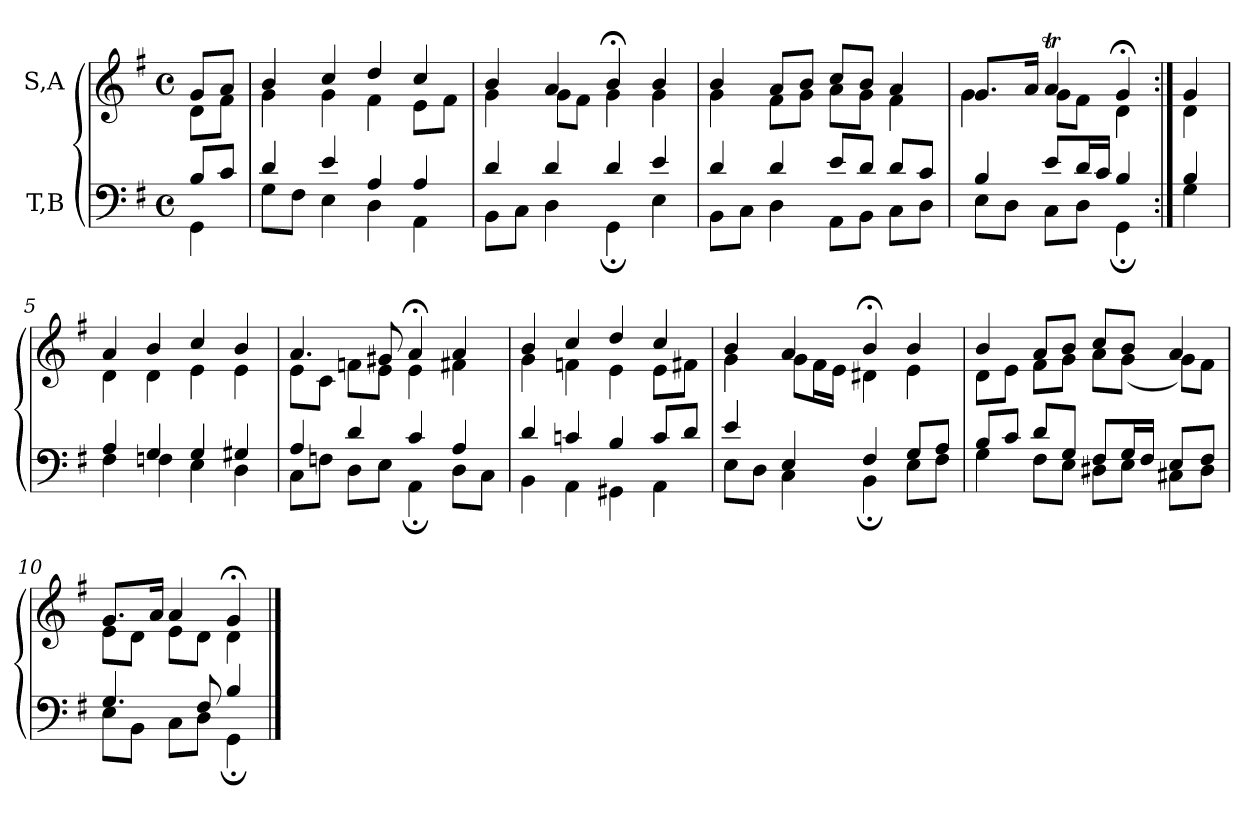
**kern	**kern
*part2	*part1
*staff2	*staff1
*I"T,B	*I"S,A
*clefF4	*clefG2
*k[f#]	*k[f#]
*M4/4	*M4/4
*met(c)	*met(c)
=	=
*^	*^
8BL	4GG	8gL	8dL
8cJ	.	8aJ	8f#J
=1	=1	=1	=1
4d	8GL	4b	4g
.	8F#J	.	.
4e	4E	4cc	4g
4A	4D	4dd	4f#
4A	4AA	4cc	8eL
.	.	.	8f#J
=2	=2	=2	=2
4d	8BBL	4b	4g
.	8CJ	.	.
4d	4D	4a	8gL
.	.	.	8f#J
4d	4GG;	4b;<	4g
4e	4E	4b	4g
=3	=3	=3	=3
4d	8BBL	4b	4g
.	8CJ	.	.
4d	4D	8aL	8f#L
.	.	8bJ	8gJ
8eL	8AAL	8ccL	8aL
8dJ	8BBJ	8bJ	8gJ
8dL	8CL	4a	4f#
8cJ	8DJ	.	.
=4a	=4a	=4a	=4a
4B	8EL	8.gL	4g
.	8DJ	.	.
.	.	16aJk	.
8eL	8CL	4aT	8gL
16dL	8DJ	.	8f#J
16cJJ	.	.	.
4B	4GG;	4g;<	4d
=4b:|!	=4b:|!	=4b:|!	=4b:|!
4B	4G	4g	4d
=5	=5	=5	=5
4A	4F#	4a	4d
4G	4Fn	4b	4d
4G	4E	4cc	4e
4G#X	4D	4b	4e
=6	=6	=6	=6
4A	8CL	4.a	8eL
.	8FnJ	.	8cJ
4d	8DL	.	8fnL
.	8EJ	8g#X	8eJ
4c	4AA;	4a;<	4e
4A	8DL	4a	4f#X
.	8CJ	.	.
=7	=7	=7	=7
4d	4BB	4b	4g
4cn	4AA	4cc	4fn
4B	4GG#X	4dd	4e
8cL	4AA	4cc	8eL
8dJ	.	.	8f#XJ
=8	=8	=8	=8
4e	8EL	4b	4g
.	8DJ	.	.
4E	4C	4a	8gL
.	.	.	16f#L
.	.	.	16eJJ
4F#	4BB;	4b;<	4d#X
8GL	8EL	4b	4e
8AJ	8F#J	.	.
=9	=9	=9	=9
8BL	4G	4b	8dL
8cJ	.	.	8eJ
8dL	8F#L	8aL	8f#L
8GJ	8EJ	8bJ	8gJ
8F#L	8D#XL	8ccL	8aL
16GL	8EJ	8bJ	(<8gJ
16F#JJ	.	.	.
8EL	8C#XL	4a	8gL)
8F#J	8D#J	.	8f#J
=10	=10	=10	=10
4.G	8EL	8.gL	8eL
.	8BBJ	.	8dJ
.	.	16aJk	.
.	8CL	4a	8eL
8F#	8DJ	.	8dJ
4B	4GG;	4g;<	4d
*v	*v	*	*
*	*v	*v
==	==
*-	*-
